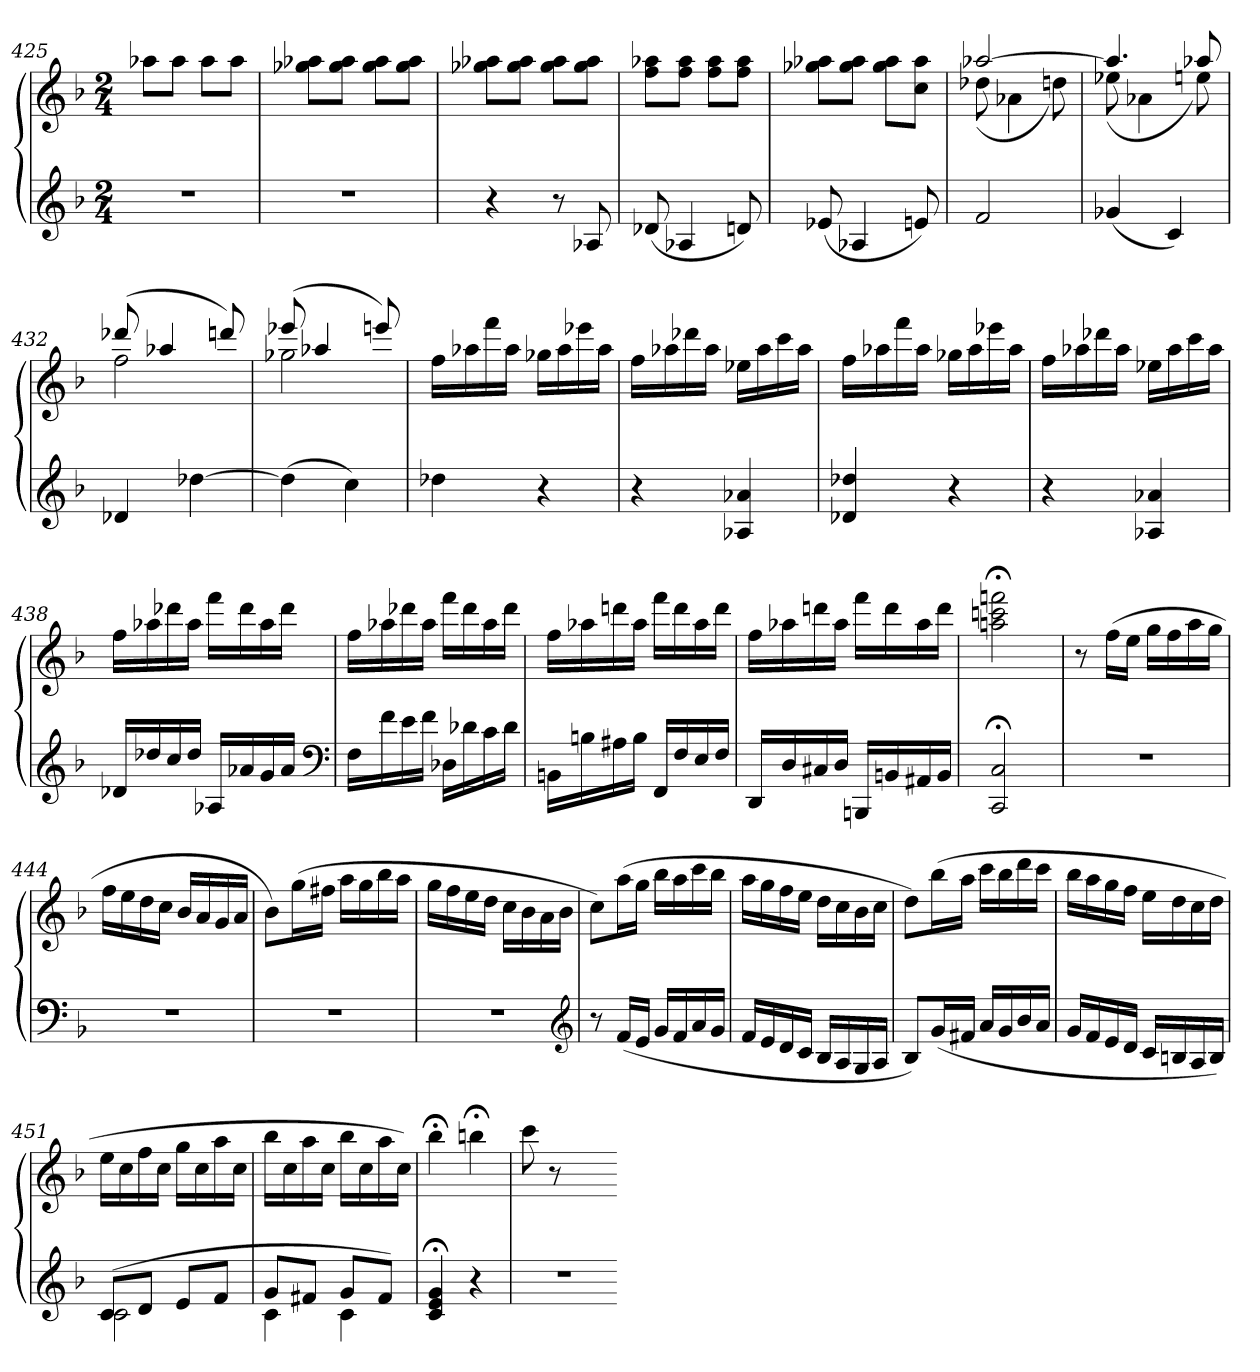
**kern	**kern
*part1	*part1
*staff2	*staff1
*clefG2	*clefG2
*k[b-]	*k[b-]
*F:	*F:
*M2/4	*M2/4
=425	=425
2r	8aa-XL
.	8aa-J
.	8aa-L
.	8aa-J
=426	=426
2r	8gg-X 8aa-XL
.	8gg- 8aa-J
.	8gg- 8aa-L
.	8gg- 8aa-J
=427	=427
4r	8gg-X 8aa-XL
.	8gg- 8aa-J
8r	8gg- 8aa-L
8A-X	8gg- 8aa-J
=428	=428
(8d-X	8ff 8aa-XL
4A-X	8ff 8aa-J
.	8ff 8aa-L
8dn)	8ff 8aa-J
=429	=429
(8e-X	8gg-X 8aa-XL
4A-X	8gg- 8aa-J
.	8gg- 8aa-L
8en)	8cc 8aa-J
=430	=430
*	*^
2f	[2aa-X	(8dd-X
.	.	4a-X
.	.	8ddn)
=431	=431	=431
(4g-X	4.aa-]	(8ee-X
.	.	4a-X
4c)	.	.
.	8aa-X	8een)
=432	=432	=432
4d-X	(8ddd-X	2ff
.	4aa-X	.
[4dd-X	.	.
.	8dddn)	.
=433	=433	=433
(4dd-]	(8eee-X	2gg-X
.	4aa-X	.
4cc)	.	.
.	8eeen)	.
*	*v	*v
=434	=434
4dd-X	16ffLL
.	16aa-X
.	16fff
.	16aa-JJ
4r	16gg-XLL
.	16aa-
.	16eee-X
.	16aa-JJ
=435	=435
4r	16ffLL
.	16aa-X
.	16ddd-X
.	16aa-JJ
4A-X 4a-X	16ee-XLL
.	16aa-
.	16ccc
.	16aa-JJ
=436	=436
4d-X 4dd-X	16ffLL
.	16aa-X
.	16fff
.	16aa-JJ
4r	16gg-XLL
.	16aa-
.	16eee-X
.	16aa-JJ
=437	=437
4r	16ffLL
.	16aa-X
.	16ddd-X
.	16aa-JJ
4A-X 4a-X	16ee-XLL
.	16aa-
.	16ccc
.	16aa-JJ
=438	=438
16d-XLL	16ffLL
16dd-X	16aa-X
16cc	16ddd-X
16dd-JJ	16aa-JJ
16A-XLL	16fffLL
16a-X	16ddd-
16g	16aa-
16a-JJ	16ddd-JJ
*clefF4	*
=439	=439
16FLL	16ffLL
16f	16aa-X
16e	16ddd-X
16fJJ	16aa-JJ
16D-XLL	16fffLL
16d-X	16ddd-
16c	16aa-
16d-JJ	16ddd-JJ
=440	=440
16BBnLL	16ffLL
16Bn	16aa-X
16A#X	16dddn
16BJJ	16aa-JJ
16FFLL	16fffLL
16F	16ddd
16E	16aa-
16FJJ	16dddJJ
=441	=441
16DDLL	16ffLL
16D	16aa-X
16C#X	16dddn
16DJJ	16aa-JJ
16BBBnLL	16fffLL
16BBn	16ddd
16AA#X	16aa-
16BBJJ	16dddJJ
=442	=442
2CC;< 2C;<	2aan;< 2cccn;< 2fffn;<
=443	=443
2r	8r
.	(16ffLL
.	16eeJJ
.	16ggLL
.	16ff
.	16aa
.	16ggJJ
=444	=444
2r	16ffLL
.	16ee
.	16dd
.	16ccJJ
.	16b-LL
.	16a
.	16g
.	16aJJ
=445	=445
2r	8b-L)
.	(16ggL
.	16ff#XJJ
.	16aaLL
.	16gg
.	16bb-
.	16aaJJ
=446	=446
2r	16ggLL
.	16ff
.	16ee
.	16ddJJ
.	16ccLL
.	16b-
.	16a
.	16b-JJ
*clefG2	*
=447	=447
8r	8ccL)
(16fLL	(16aaL
16eJJ	16ggJJ
16gLL	16bb-LL
16f	16aa
16a	16ccc
16gJJ	16bb-JJ
=448	=448
16fLL	16aaLL
16e	16gg
16d	16ff
16cJJ	16eeJJ
16B-LL	16ddLL
16A	16cc
16G	16b-
16AJJ	16ccJJ
=449	=449
8B-L)	8ddL)
(16gL	(16bb-L
16f#XJJ	16aaJJ
16aLL	16cccLL
16g	16bb-
16b-	16ddd
16aJJ	16cccJJ
=450	=450
16gLL	16bb-LL
16f	16aa
16e	16gg
16dJJ	16ffJJ
16cLL	16eeLL
16Bn	16dd
16A	16cc
16BJJ)	16ddJJ
=451	=451
*^	*
(8cL	2c	16eeLL
.	.	16cc
8dJ	.	16ff
.	.	16ccJJ
8eL	.	16ggLL
.	.	16cc
8fJ	.	16aa
.	.	16ccJJ
=452	=452	=452
8gL	4c	16bb-LL
.	.	16cc
8f#XJ	.	16aa
.	.	16ccJJ
8gL	4c	16bb-LL
.	.	16cc
8f#J)	.	16aa
.	.	16ccJJ)
*v	*v	*
=453	=453
4c;< 4e;< 4g;<	4bb-;<
4r	4bbn;<
=454	=454
2r	8ccc
.	8r
.	4ryy
=-	=-
*-	*-
